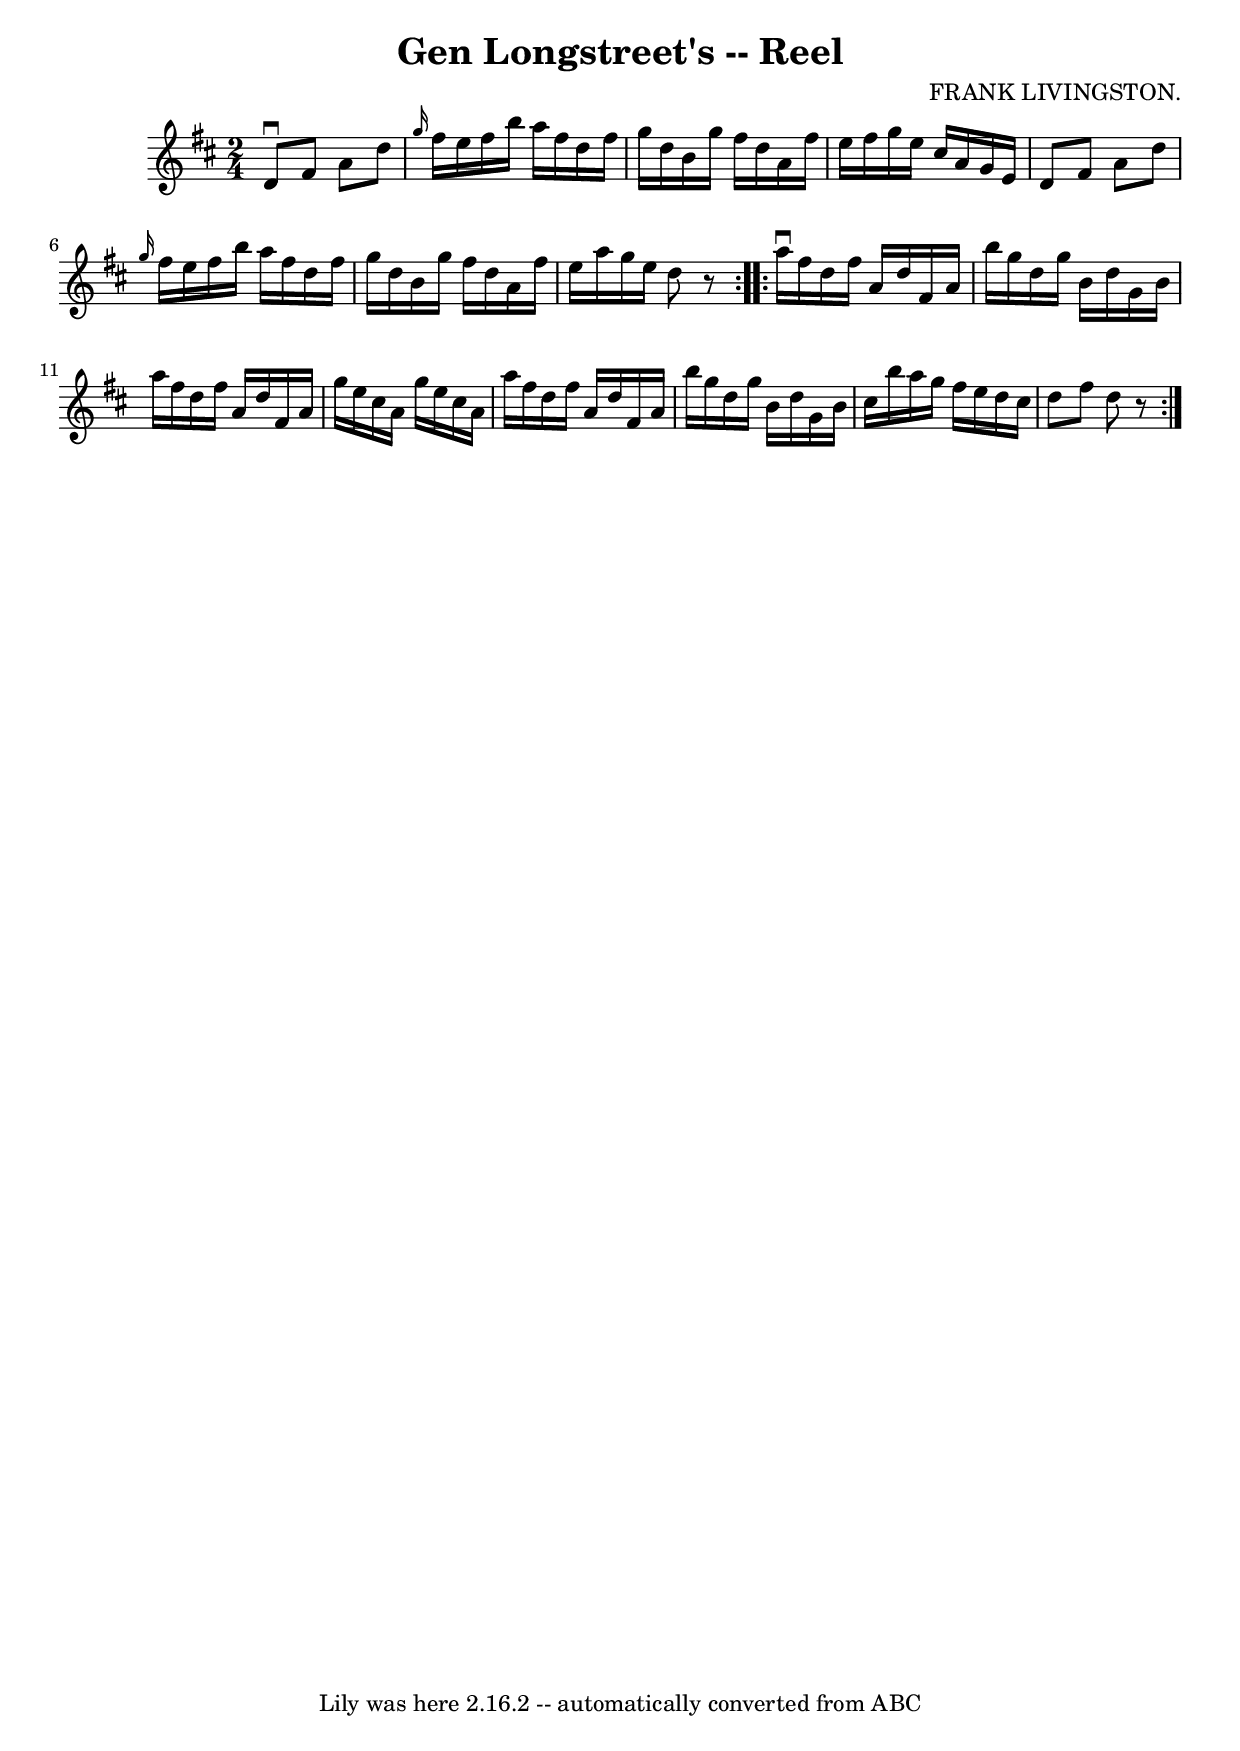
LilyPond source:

\version "2.16.2"
\include "Mammoth.ily"
\header {
  %% book = "Ryan's Mammoth Collection"
  composer = "FRANK LIVINGSTON."
  crossRefNumber = "1"
  footnotes = "\\\\318"
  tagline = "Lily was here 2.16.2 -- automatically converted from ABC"
  title = "Gen Longstreet's -- Reel"

}
voicedefault =  {



  \repeat volta 2 {

    \time 2/4 
    \key d \major
 d'8^\downbow fis'8 a'8 d''8    |
    
    \grace { g''16  
	   } fis''16 e''16 fis''16 b''16 a''16 fis''16 
    d''16 fis''16    |
    g''16 d''16 b'16 g''16 fis''16    
    d''16 a'16 fis''16    |
    e''16 fis''16 g''16 e''16    
    cis''16 a'16 g'16 e'16    |
    d'8 fis'8 a'8 d''8    
    |
    \grace { g''16  
	   } fis''16 e''16 fis''16 b''16 a''16   
    fis''16 d''16 fis''16    |
    g''16 d''16 b'16 g''16    
    fis''16 d''16 a'16 fis''16    |
    e''16 a''16 g''16    
    e''16 d''8    r8   
  }     
  \repeat volta 2 {
    a''16^\downbow fis''16    
    d''16 fis''16 a'16 d''16 fis'16 a'16    |
    b''16    
    g''16 d''16 g''16 b'16 d''16 g'16 b'16    |
    a''16    
    fis''16 d''16 fis''16 a'16 d''16 fis'16 a'16    |
    
    g''16 e''16 cis''16 a'16 g''16 e''16 cis''16 a'16    
    |
    a''16 fis''16 d''16 fis''16 a'16 d''16 fis'16    
    a'16    |
    b''16 g''16 d''16 g''16 b'16 d''16 g'16    
    b'16    |
    cis''16 b''16 a''16 g''16 fis''16 e''16    
    d''16 cis''16    |
    d''8 fis''8 d''8    r8   
  }   

}

\score{
  <<

    \context Staff="default"
    {
      \voicedefault 
      
    }

  >>
  \layout {
    
  }
  \midi {
  }

}
